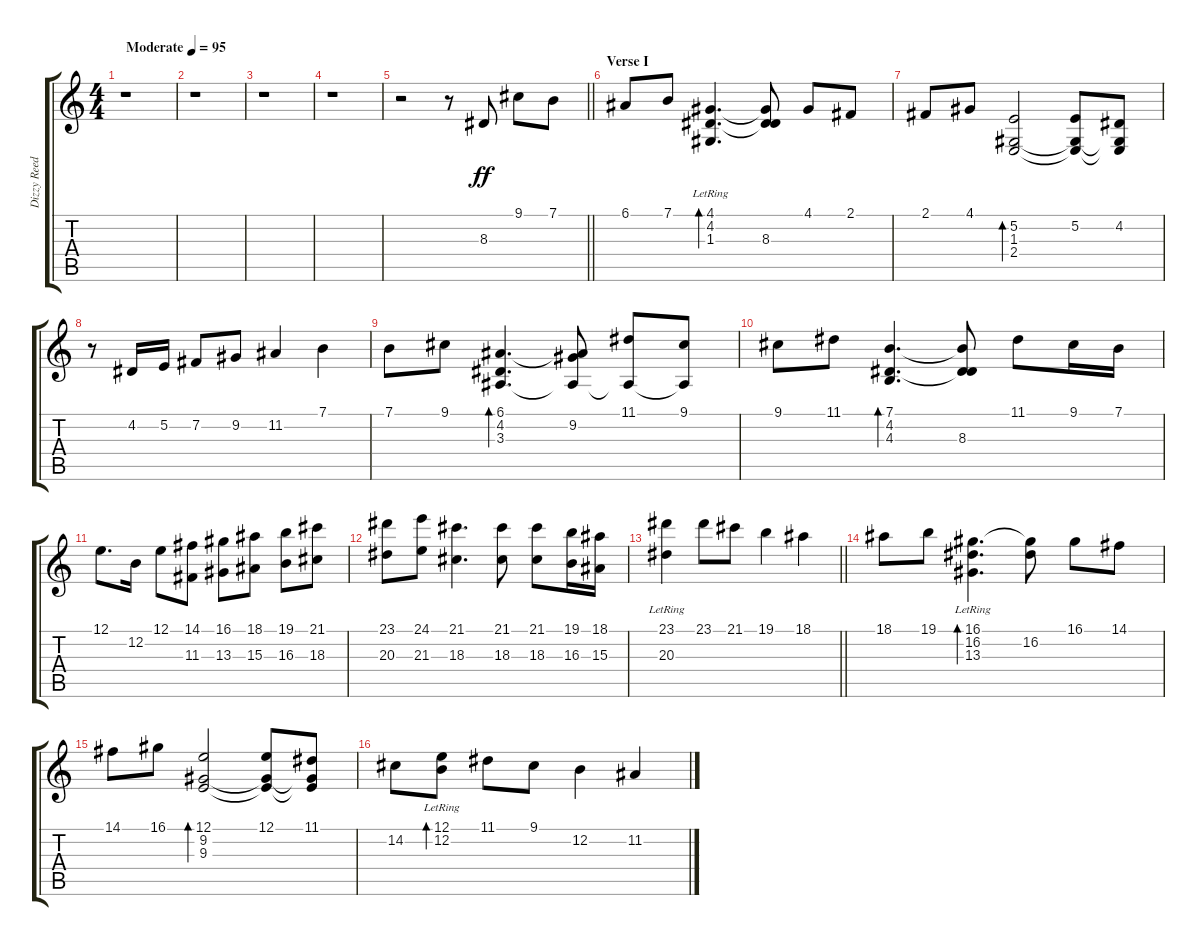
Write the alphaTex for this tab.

\track ("Dizzy Reed - Piano R'" "Dizzy Reed") {instrument acousticgrandpiano}
\staff {score tabs}
\tuning (E4 B3 G3 D3 A2 E2) {hide}
\ts (4 4)
\tempo (95 "Moderate")
\clef g2
\ks c
r.1{dy ff instrument acousticgrandpiano} |
r.1 |
r.1 |
r.1 |
\barLineRight lightlight
r.2 r.8 8.3.8 9.1.8 7.1.8 |
\section ("" "Verse I")
6.1.8 7.1.8 (4.1 4.2{lr} 1.3).4{d bd 120} (4.1{t} 4.2{t} 8.3).8 4.1.8 2.1.8 |
2.1.8 4.1.8 (5.2 1.3 2.4).2{bd 120} (5.2 1.3{t} 2.4{t}).8 (4.2 1.3{t} 2.4{t}).8 |
r.8 4.2.16 5.2.16 7.2.8 9.2.8 11.2.4 7.1.4 |
7.1.8 9.1.8 (6.1 4.2 3.3).4{d bd 120} (6.1{t} 9.2 3.3{t}).8 (11.1 3.3{t}).8 (9.1 3.3{t}).8 |
9.1.8 11.1.8 (7.1 4.2 4.3).4{d bd 120} (7.1{t} 4.2{t} 8.3).8 11.1.8 9.1.16 7.1.16 |
12.1.8{d} 12.2.16 12.1.8 (14.1 11.3).8 (16.1 13.3).8 (18.1 15.3).8 (19.1 16.3).8 (21.1 18.3).8 |
(23.1 20.3).8 (24.1 21.3).8 (21.1 18.3).4{d} (21.1 18.3).8 (21.1 18.3).8 (19.1 16.3).16 (18.1 15.3).16 |
\barLineRight lightlight
(23.1 20.3{lr}).4 23.1.8 21.1.8 19.1.4 18.1.4 |
18.1.8 19.1.8 (16.1 16.2{lr} 13.3).4{d bd 120} (16.1{t} 16.2).8 16.1.8 14.1.8 |
14.1.8 16.1.8 (12.1 9.2 9.3).2{bd 120} (12.1 9.2{t} 9.3{t}).8 (11.1 9.2{t} 9.3{t}).8 |
14.2.8 (12.1 12.2{lr}).8{bd 60} 11.1.8 9.1.8 12.2.4 11.2.4
